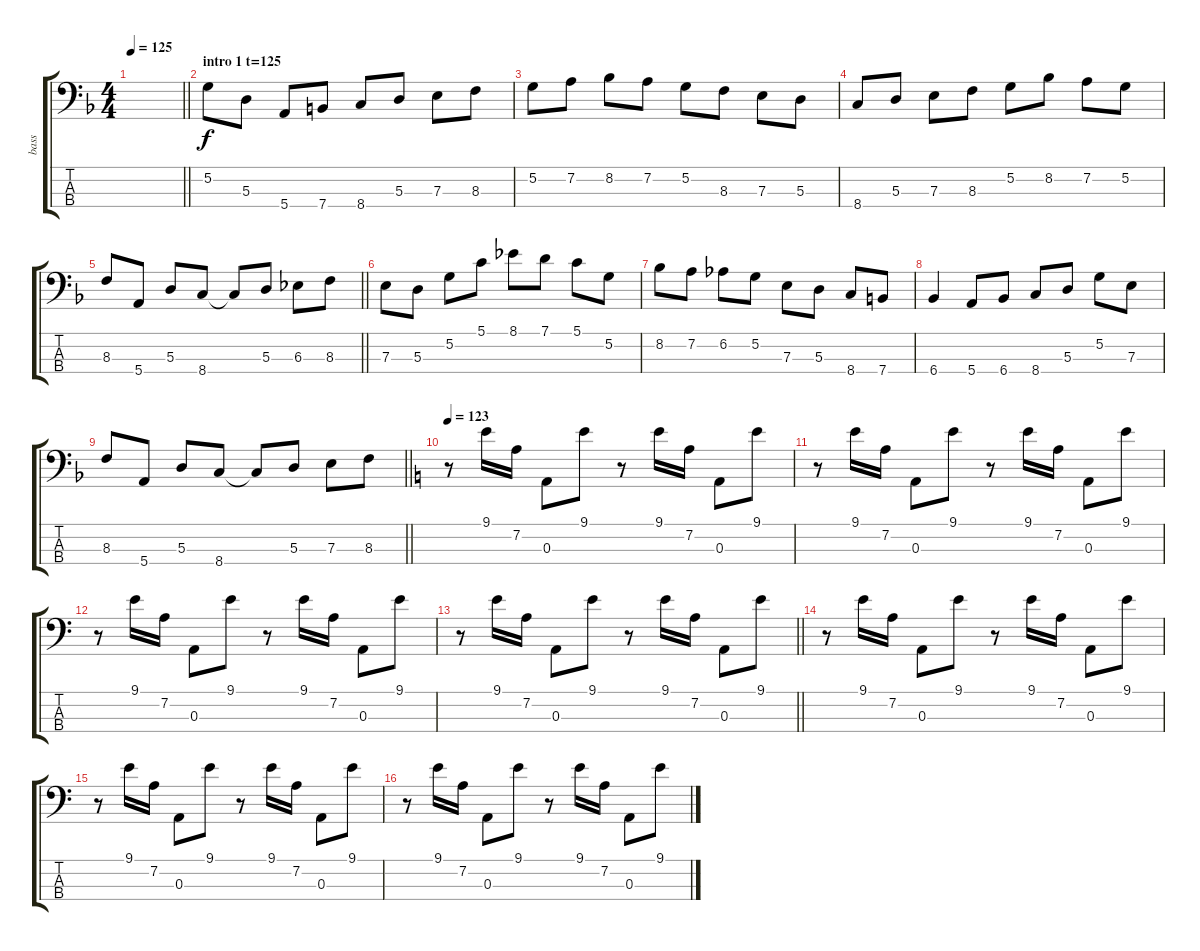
\track ("bass" "bass") {instrument acousticbass}
\staff {score tabs}
\tuning (G2 D2 A1 E1) {hide}
\ts (4 4)
\tempo 125
\clef f4
\barLineRight lightlight
\ks f
|
\section ("" "intro 1 t=125")
5.2.8 5.3.8 5.4.8 7.4.8 8.4.8 5.3.8 7.3.8 8.3.8 |
5.2.8 7.2.8 8.2.8 7.2.8 5.2.8 8.3.8 7.3.8 5.3.8 |
8.4.8 5.3.8 7.3.8 8.3.8 5.2.8 8.2.8 7.2.8 5.2.8 |
\barLineRight lightlight
8.3.8 5.4.8 5.3.8 8.4.8 8.4{t}.8 5.3.8 6.3.8 8.3.8 |
7.3.8 5.3.8 5.2.8 5.1.8 8.1.8 7.1.8 5.1.8 5.2.8 |
8.2.8 7.2.8 6.2.8 5.2.8 7.3.8 5.3.8 8.4.8 7.4.8 |
6.4.4 5.4.8 6.4.8 8.4.8 5.3.8 5.2.8 7.3.8 |
\barLineRight lightlight
8.3.8 5.4.8 5.3.8 8.4.8 8.4{t}.8 5.3.8 7.3.8 8.3.8 |
\tempo 123
\ks c
r.8 9.1.16 7.2.16 0.3.8 9.1.8 r.8 9.1.16 7.2.16 0.3.8 9.1.8 |
r.8 9.1.16 7.2.16 0.3.8 9.1.8 r.8 9.1.16 7.2.16 0.3.8 9.1.8 |
r.8 9.1.16 7.2.16 0.3.8 9.1.8 r.8 9.1.16 7.2.16 0.3.8 9.1.8 |
\barLineRight lightlight
r.8 9.1.16 7.2.16 0.3.8 9.1.8 r.8 9.1.16 7.2.16 0.3.8 9.1.8 |
r.8 9.1.16 7.2.16 0.3.8 9.1.8 r.8 9.1.16 7.2.16 0.3.8 9.1.8 |
r.8 9.1.16 7.2.16 0.3.8 9.1.8 r.8 9.1.16 7.2.16 0.3.8 9.1.8 |
r.8 9.1.16 7.2.16 0.3.8 9.1.8 r.8 9.1.16 7.2.16 0.3.8 9.1.8
